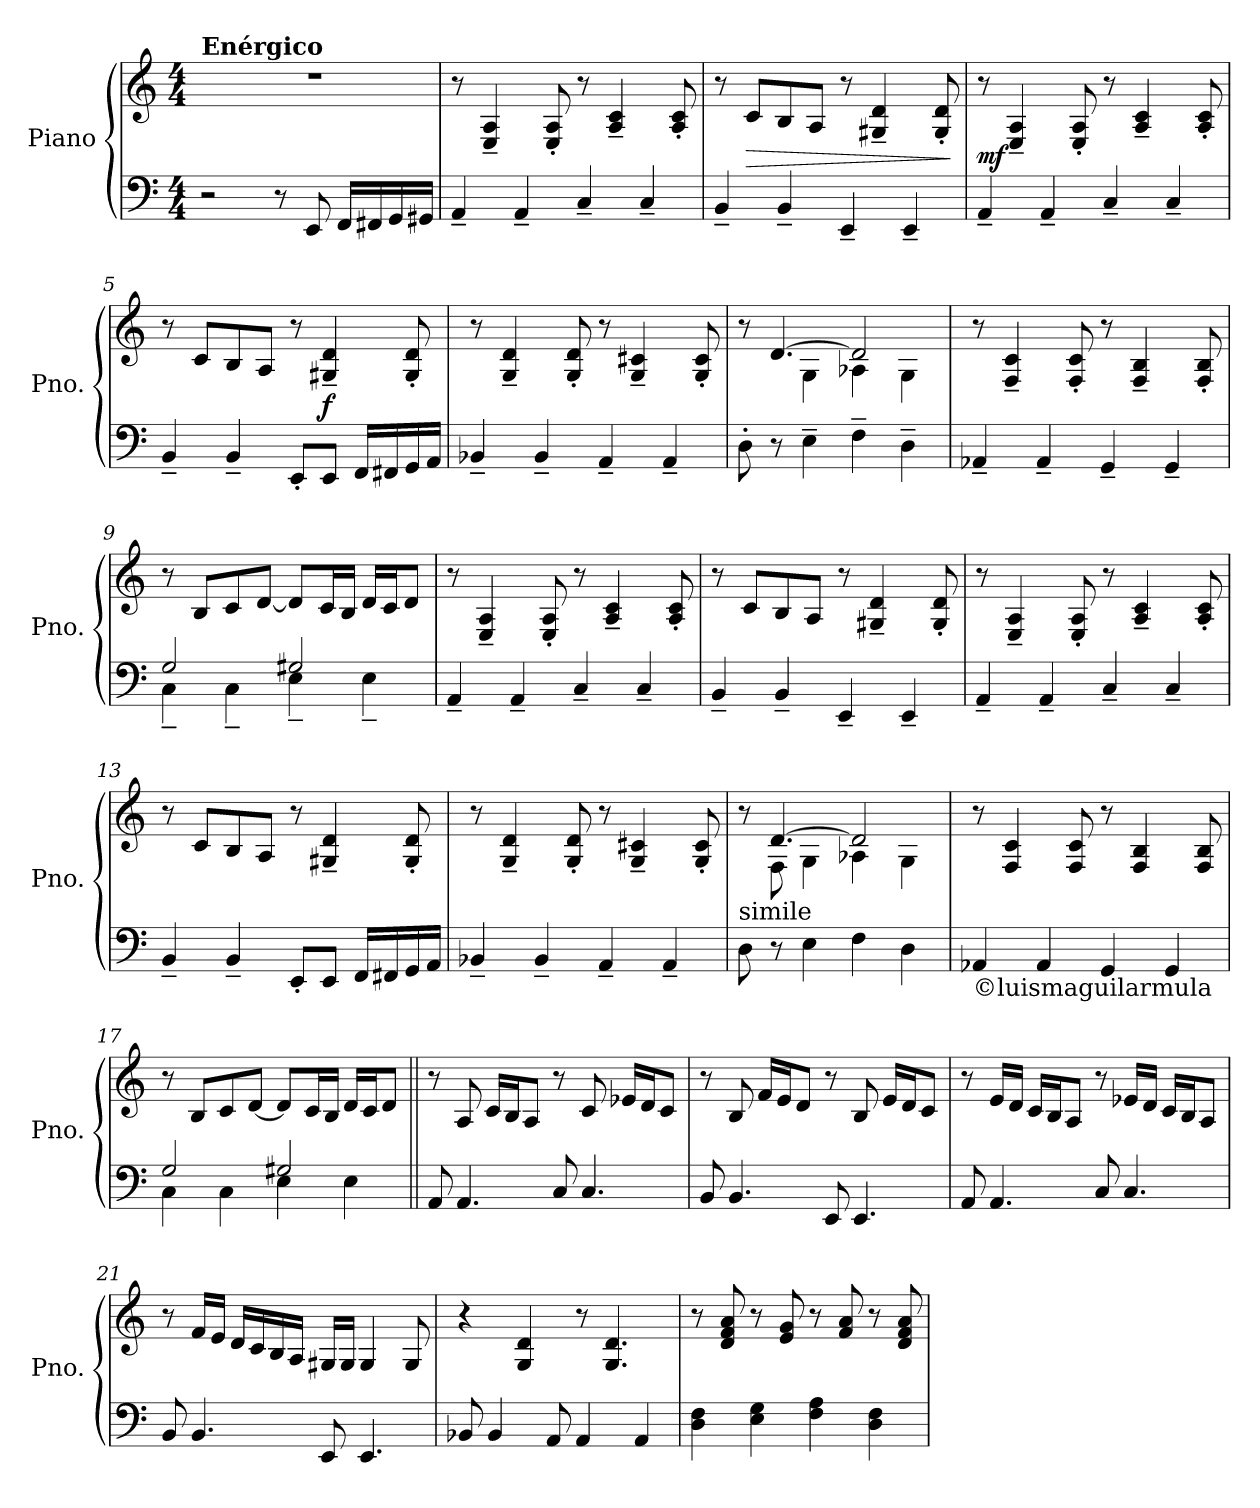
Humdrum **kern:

**kern	**kern	**dynam
*part1	*part1	*part1
*staff2	*staff1	*staff1/2
*I"Piano	*	*
*I'Pno.	*	*
*clefF4	*clefG2	*
*k[]	*k[]	*
*M4/4	*M4/4	*
*MM116	*MM116	*
=1	=1	=1
!	!LO:TX:a:B:t=Enérgico	!
2r	1r	.
8r	.	.
!	!	!LO:DY:a=2
!	!	!LO:DY:n=1:a=2
8EE/	.	f other-dynamics
16FF/LL	.	.
16FF#X/	.	.
16GG/	.	.
16GG#X/JJ	.	.
=2	=2	=2
4AA~/	8r	.
.	4E/~ 4A/~	.
4AA~/	.	.
.	8E/' 8A/'	.
4C~/	8r	.
.	4A/~ 4c/~	.
4C~/	.	.
.	8A/' 8c/'	.
=3	=3	=3
4BB~/	8r	.
!	!	!LO:HP:b
.	8c/L	>
4BB~/	8B/	.
.	8A/J	.
4EE~/	8r	.
.	4G#X/~ 4d/~	.
4EE~/	.	.
.	8G#/' 8d/'	.
.	.	]
=4	=4	=4
!	!	!LO:DY:a=2
4AA~/	8r	mf
.	4E/~ 4A/~	.
4AA~/	.	.
.	8E/' 8A/'	.
4C~/	8r	.
.	4A/~ 4c/~	.
4C~/	.	.
.	8A/' 8c/'	.
!!LO:LB:g=z
=5	=5	=5
4BB~/	8r	.
.	8c/L	.
4BB~/	8B/	.
.	8A/J	.
8EE'/L	8r	.
!	!	!LO:DY:b
8EE/J	4G#X/~ 4d/~	f
16FF/LL	.	.
16FF#X/	.	.
16GG/	8G#/' 8d/'	.
16AA/JJ	.	.
=6	=6	=6
4BB-X~/	8r	.
.	4G/~ 4d/~	.
4BB-~/	.	.
.	8G/' 8d/'	.
4AA~/	8r	.
.	4G/~ 4c#X/~	.
4AA~/	.	.
.	8G/' 8c#/'	.
=7	=7	=7
*	*^	*
8D'\	8r	4ryy	.
8r	[4.d/	.	.
4E~\	.	4G\	.
4F~\	2d/]	4A-X\	.
4D~\	.	4G\	.
*	*v	*v	*
=8	=8	=8
4AA-X~/	8r	.
.	4F/~ 4c/~	.
4AA-~/	.	.
.	8F/' 8c/'	.
4GG~/	8r	.
.	4F/~ 4B/~	.
4GG~/	.	.
.	8F/' 8B/'	.
!!LO:LB:g=z
=9	=9	=9
*^	*	*
2G/	4C~\	8r	.
.	.	8B/L	.
.	4C~\	8c/	.
.	.	[8d/J	.
2G#X/	4E~\	8d/L]	.
.	.	16c/L	.
.	.	16B/JJ	.
.	4E~\	16d/LL	.
.	.	16c/J	.
.	.	8d/J	.
*v	*v	*	*
=10	=10	=10
4AA~/	8r	.
.	4E/~ 4A/~	.
4AA~/	.	.
.	8E/' 8A/'	.
4C~/	8r	.
.	4A/~ 4c/~	.
4C~/	.	.
.	8A/' 8c/'	.
=11	=11	=11
4BB~/	8r	.
.	8c/L	.
4BB~/	8B/	.
.	8A/J	.
4EE~/	8r	.
.	4G#X/~ 4d/~	.
4EE~/	.	.
.	8G#/' 8d/'	.
=12	=12	=12
4AA~/	8r	.
.	4E/~ 4A/~	.
4AA~/	.	.
.	8E/' 8A/'	.
4C~/	8r	.
.	4A/~ 4c/~	.
4C~/	.	.
.	8A/' 8c/'	.
!!LO:LB:g=z
=13	=13	=13
4BB~/	8r	.
.	8c/L	.
4BB~/	8B/	.
.	8A/J	.
8EE'/L	8r	.
8EE/J	4G#X/~ 4d/~	.
16FF/LL	.	.
16FF#X/	.	.
16GG/	8G#/' 8d/'	.
16AA/JJ	.	.
=14	=14	=14
4BB-X~/	8r	.
.	4G/~ 4d/~	.
4BB-~/	.	.
.	8G/' 8d/'	.
4AA~/	8r	.
.	4G/~ 4c#X/~	.
4AA~/	.	.
.	8G/' 8c#/'	.
=15	=15	=15
*	*^	*
!LO:TX:a:t=simile	!	!	!
8D\	8r	8ryy	.
8r	[4.d/	8F\	.
4E\	.	4G\	.
4F\	2d/]	4A-X\	.
4D\	.	4G\	.
=16	=16	=16	=16
!LO:TX:b:t=©luismaguilarmula	!	!	!
*	*v	*v	*
4AA-X/	8r	.
.	4F/ 4c/	.
4AA-/	.	.
.	8F/ 8c/	.
4GG/	8r	.
.	4F/ 4B/	.
4GG/	.	.
.	8F/ 8B/	.
!!LO:LB:g=z
=17	=17	=17
*^	*	*
2G/	4C\	8r	.
.	.	8B/L	.
.	4C\	8c/	.
.	.	[8d/J	.
2G#X/	4E\	8d/L]	.
.	.	16c/L	.
.	.	16B/JJ	.
.	4E\	16d/LL	.
.	.	16c/J	.
.	.	8d/J	.
*v	*v	*	*
=18||	=18||	=18||
8AA/	8r	.
4.AA/	8A/	.
.	16c/LL	.
.	16B/J	.
.	8A/J	.
8C/	8r	.
4.C/	8c/	.
.	16e-X/LL	.
.	16d/J	.
.	8c/J	.
=19	=19	=19
8BB/	8r	.
4.BB/	8B/	.
.	16f/LL	.
.	16e/J	.
.	8d/J	.
8EE/	8r	.
4.EE/	8B/	.
.	16e/LL	.
.	16d/J	.
.	8c/J	.
!!LO:PB:g=z
=20	=20	=20
8AA/	8r	.
4.AA/	16e/LL	.
.	16d/JJ	.
.	16c/LL	.
.	16B/J	.
.	8A/J	.
8C/	8r	.
4.C/	16e-X/LL	.
.	16d/JJ	.
.	16c/LL	.
.	16B/J	.
.	8A/J	.
=21	=21	=21
8BB/	8r	.
4.BB/	16f/LL	.
.	16e/JJ	.
.	16d/LL	.
.	16c/	.
.	16B/	.
.	16A/JJ	.
8EE/	16G#X/LL	.
.	16G#/JJ	.
4.EE/	4G#/	.
.	8G#/	.
=22	=22	=22
8BB-X/	4r	.
4BB-/	.	.
.	4G/ 4d/	.
8AA/	.	.
4AA/	8r	.
.	4.G/ 4.d/	.
4AA/	.	.
!!LO:LB:g=z
=23	=23	=23
4D\ 4F\	8r	.
.	8d/ 8f/ 8a/	.
4E\ 4G\	8r	.
.	8e/ 8g/	.
4F\ 4A\	8r	.
.	8f/ 8a/	.
4D\ 4F\	8r	.
.	8d/ 8f/ 8a/	.
=	=	=
*-	*-	*-
